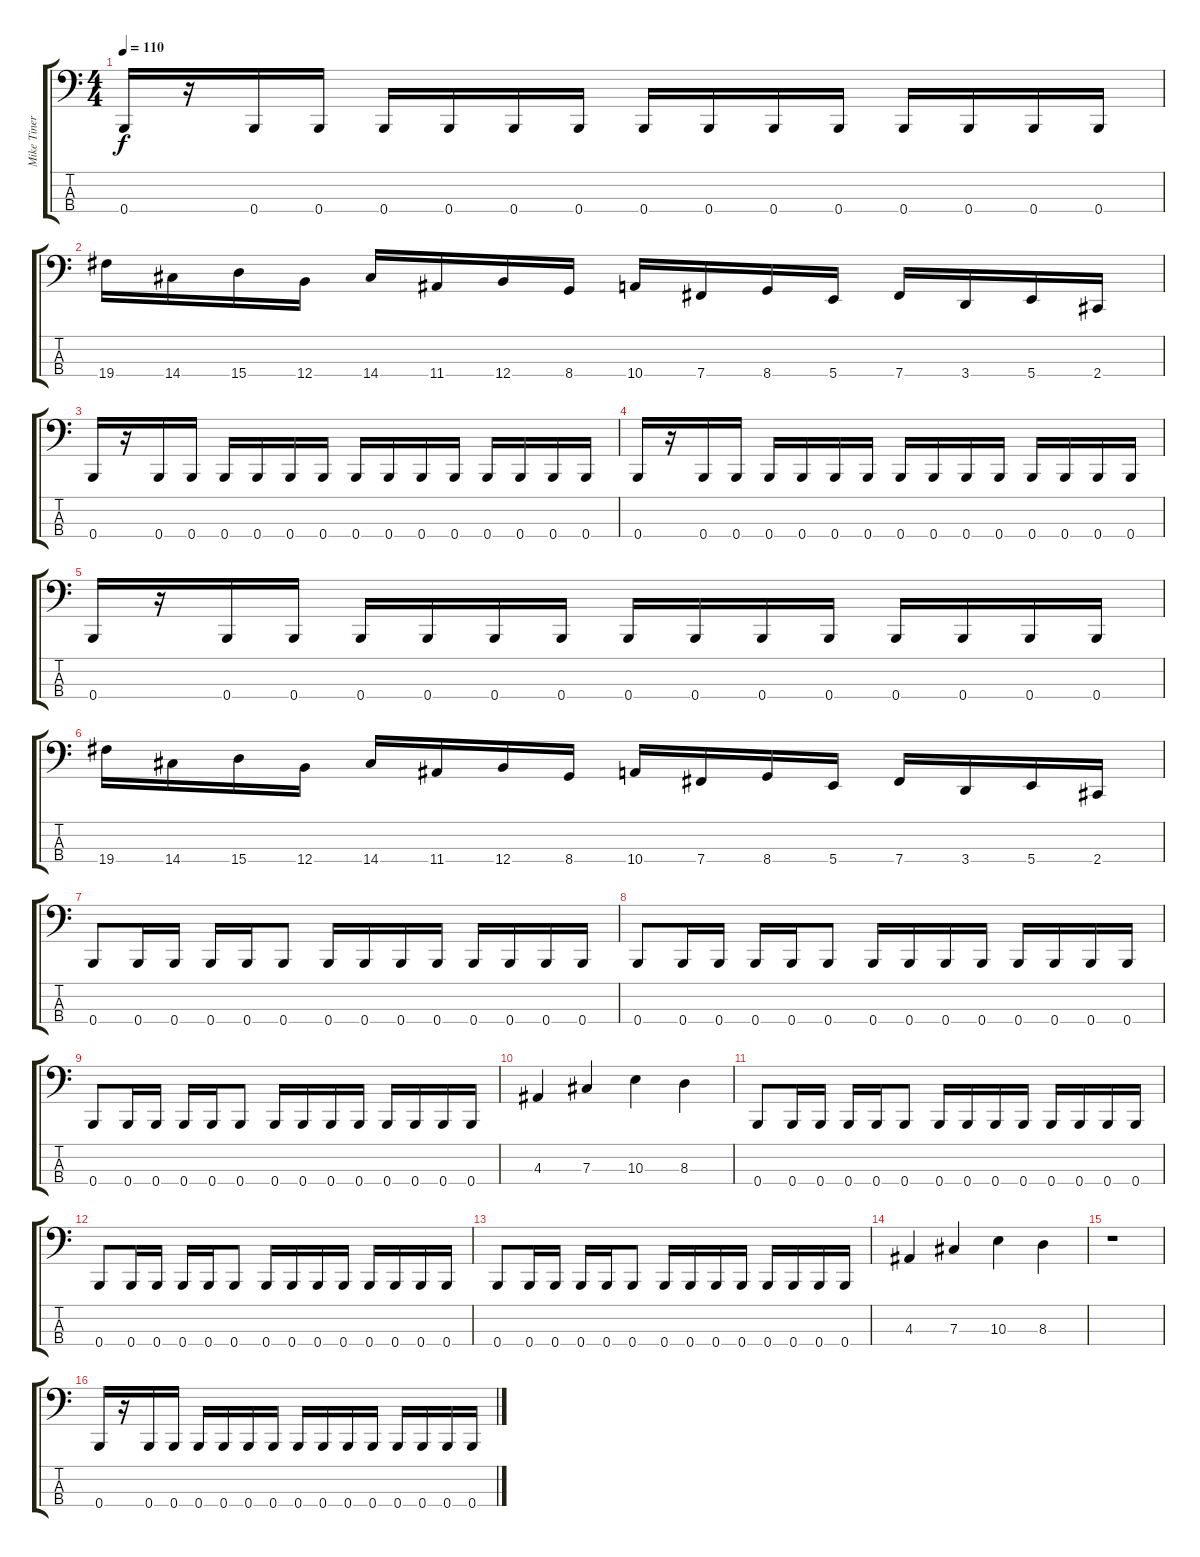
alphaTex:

\track ("Mike Tiner (Bass)" "Mike Tiner") {instrument electricbassfinger}
\staff {score tabs}
\tuning (E2 B1 Gb1 B0) {hide}
\ts (4 4)
\tempo 110
\clef f4
\ks c
0.4.16{dy f} r.16 0.4.16 0.4.16 0.4.16 0.4.16 0.4.16 0.4.16 0.4.16 0.4.16 0.4.16 0.4.16 0.4.16 0.4.16 0.4.16 0.4.16 |
19.4.16 14.4.16 15.4.16 12.4.16 14.4.16 11.4.16 12.4.16 8.4.16 10.4.16 7.4.16 8.4.16 5.4.16 7.4.16 3.4.16 5.4.16 2.4.16 |
0.4.16 r.16 0.4.16 0.4.16 0.4.16 0.4.16 0.4.16 0.4.16 0.4.16 0.4.16 0.4.16 0.4.16 0.4.16 0.4.16 0.4.16 0.4.16 |
0.4.16 r.16 0.4.16 0.4.16 0.4.16 0.4.16 0.4.16 0.4.16 0.4.16 0.4.16 0.4.16 0.4.16 0.4.16 0.4.16 0.4.16 0.4.16 |
0.4.16 r.16 0.4.16 0.4.16 0.4.16 0.4.16 0.4.16 0.4.16 0.4.16 0.4.16 0.4.16 0.4.16 0.4.16 0.4.16 0.4.16 0.4.16 |
19.4.16 14.4.16 15.4.16 12.4.16 14.4.16 11.4.16 12.4.16 8.4.16 10.4.16 7.4.16 8.4.16 5.4.16 7.4.16 3.4.16 5.4.16 2.4.16 |
0.4.8 0.4.16 0.4.16 0.4.16 0.4.16 0.4.8 0.4.16 0.4.16 0.4.16 0.4.16 0.4.16 0.4.16 0.4.16 0.4.16 |
0.4.8 0.4.16 0.4.16 0.4.16 0.4.16 0.4.8 0.4.16 0.4.16 0.4.16 0.4.16 0.4.16 0.4.16 0.4.16 0.4.16 |
0.4.8 0.4.16 0.4.16 0.4.16 0.4.16 0.4.8 0.4.16 0.4.16 0.4.16 0.4.16 0.4.16 0.4.16 0.4.16 0.4.16 |
4.3.4 7.3.4 10.3.4 8.3.4 |
0.4.8 0.4.16 0.4.16 0.4.16 0.4.16 0.4.8 0.4.16 0.4.16 0.4.16 0.4.16 0.4.16 0.4.16 0.4.16 0.4.16 |
0.4.8 0.4.16 0.4.16 0.4.16 0.4.16 0.4.8 0.4.16 0.4.16 0.4.16 0.4.16 0.4.16 0.4.16 0.4.16 0.4.16 |
0.4.8 0.4.16 0.4.16 0.4.16 0.4.16 0.4.8 0.4.16 0.4.16 0.4.16 0.4.16 0.4.16 0.4.16 0.4.16 0.4.16 |
4.3.4 7.3.4 10.3.4 8.3.4 |
r.1 |
0.4.16 r.16 0.4.16 0.4.16 0.4.16 0.4.16 0.4.16 0.4.16 0.4.16 0.4.16 0.4.16 0.4.16 0.4.16 0.4.16 0.4.16 0.4.16
